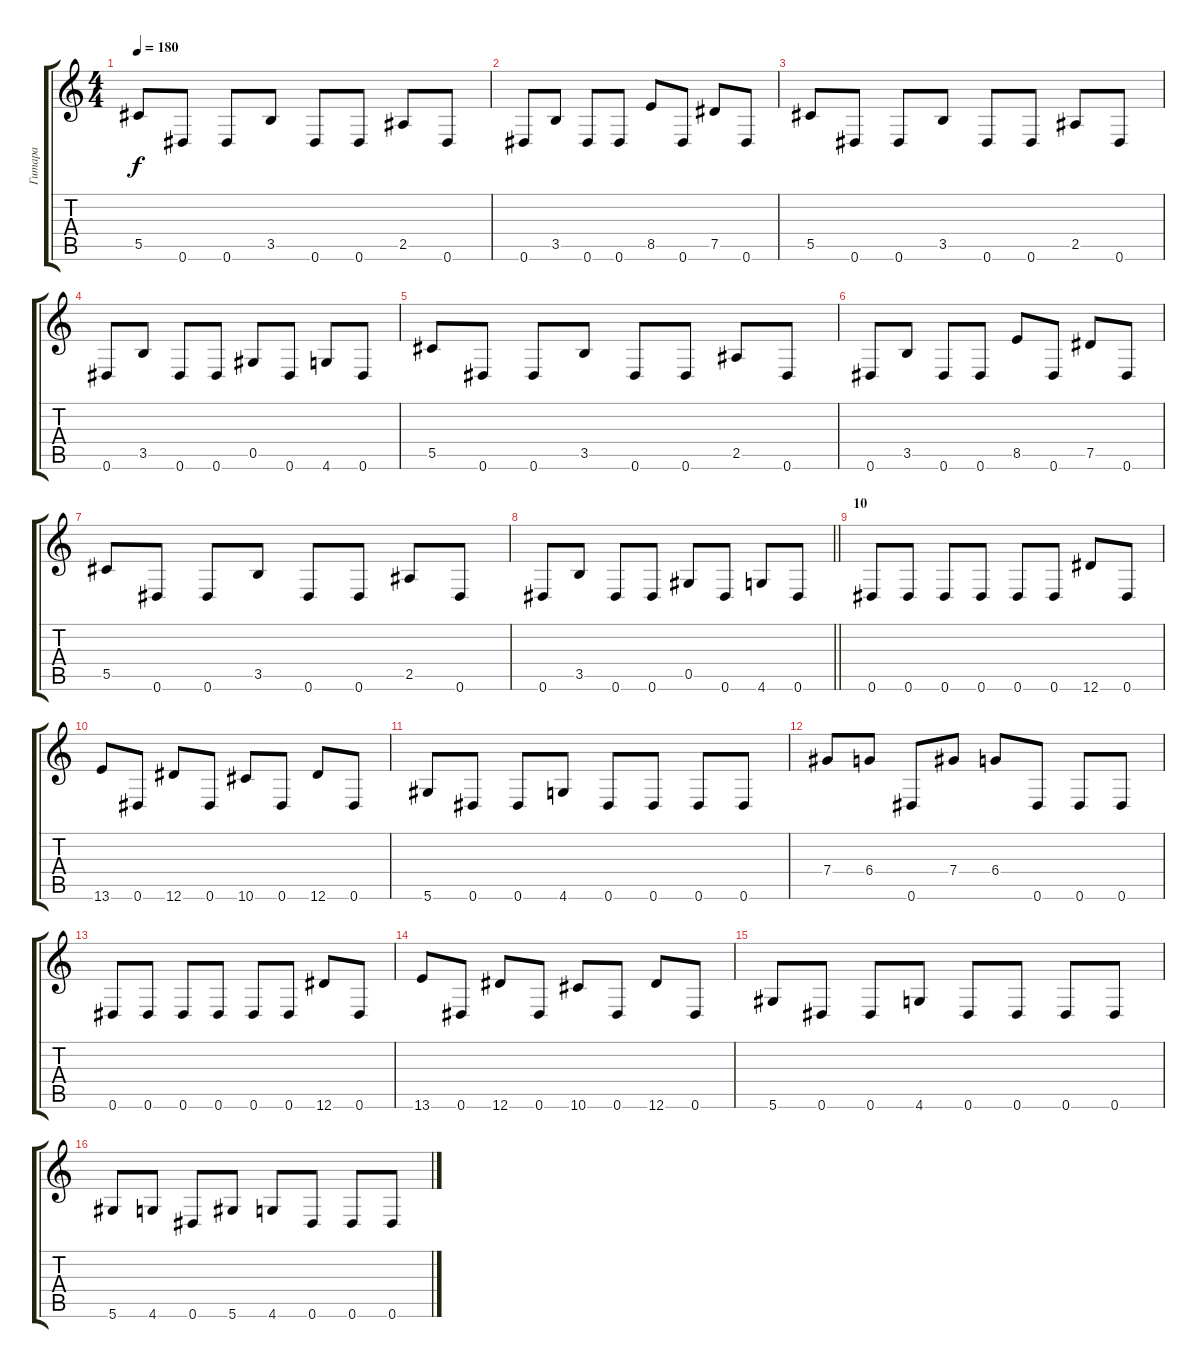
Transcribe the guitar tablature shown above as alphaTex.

\track ("Гитара" "Гитара") {instrument distortionguitar}
\staff {score tabs}
\tuning (Eb4 Bb3 Gb3 Db3 Ab2 Eb2) {hide}
\ts (4 4)
\tempo 180
\clef g2
\ks c
5.5.8{dy f} 0.6.8 0.6.8 3.5.8 0.6.8 0.6.8 2.5.8 0.6.8 |
0.6.8 3.5.8 0.6.8 0.6.8 8.5.8 0.6.8 7.5.8 0.6.8 |
5.5.8 0.6.8 0.6.8 3.5.8 0.6.8 0.6.8 2.5.8 0.6.8 |
0.6.8 3.5.8 0.6.8 0.6.8 0.5.8 0.6.8 4.6.8 0.6.8 |
5.5.8 0.6.8 0.6.8 3.5.8 0.6.8 0.6.8 2.5.8 0.6.8 |
0.6.8 3.5.8 0.6.8 0.6.8 8.5.8 0.6.8 7.5.8 0.6.8 |
5.5.8 0.6.8 0.6.8 3.5.8 0.6.8 0.6.8 2.5.8 0.6.8 |
\barLineRight lightlight
0.6.8 3.5.8 0.6.8 0.6.8 0.5.8 0.6.8 4.6.8 0.6.8 |
\section ("" "10")
0.6.8 0.6.8 0.6.8 0.6.8 0.6.8 0.6.8 12.6.8 0.6.8 |
13.6.8 0.6.8 12.6.8 0.6.8 10.6.8 0.6.8 12.6.8 0.6.8 |
5.6.8 0.6.8 0.6.8 4.6.8 0.6.8 0.6.8 0.6.8 0.6.8 |
7.4.8 6.4.8 0.6.8 7.4.8 6.4.8 0.6.8 0.6.8 0.6.8 |
0.6.8 0.6.8 0.6.8 0.6.8 0.6.8 0.6.8 12.6.8 0.6.8 |
13.6.8 0.6.8 12.6.8 0.6.8 10.6.8 0.6.8 12.6.8 0.6.8 |
5.6.8 0.6.8 0.6.8 4.6.8 0.6.8 0.6.8 0.6.8 0.6.8 |
5.6.8 4.6.8 0.6.8 5.6.8 4.6.8 0.6.8 0.6.8 0.6.8
